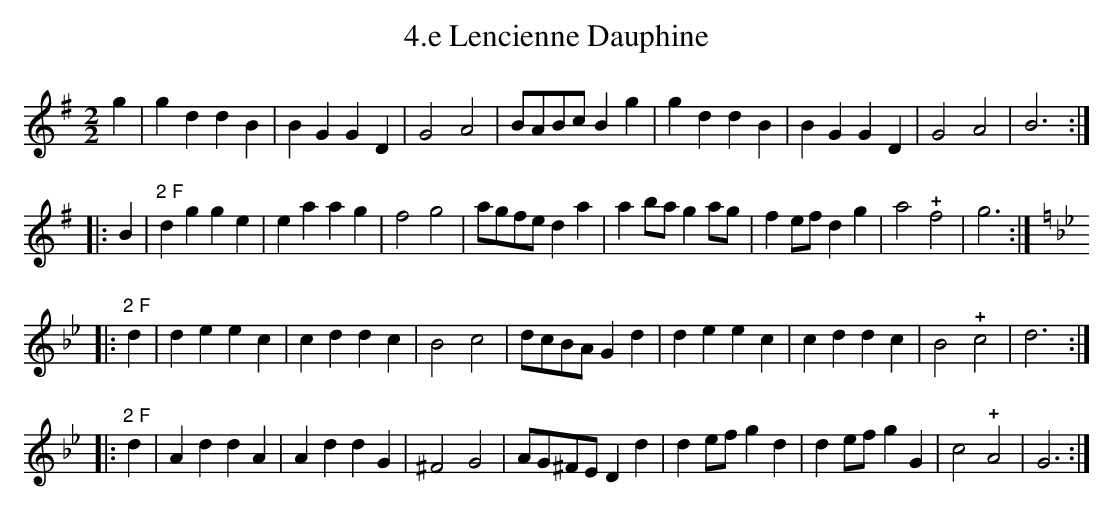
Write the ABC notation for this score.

X:1
T: 4.e Lencienne Dauphine
M: 2/2
L: 1/8
K: G
g2 |\
g2d2 d2B2 | B2G2 G2D2 | G4 A4 | BABc B2g2 |\
g2d2 d2B2 | B2G2 G2D2 | G4 A4 | B6 :|
|: B2 |\
"2 F"d2g2 g2e2 | e2a2 a2g2 | f4 g4 | agfe d2a2 |\
a2ba g2ag | f2ef d2g2 | a4 !+!f4 | g6 :|[K:Gm]
|: "2 F" d2 |\
d2e2 e2c2 | c2d2 d2c2 | B4 c4 | dcBA G2d2 |\
d2e2 e2c2 | c2d2 d2c2 | B4 !+!c4 | d6 :|
|: "2 F"d2 |\
A2d2 d2A2 | A2d2 d2G2 | ^F4 G4 | AG^FE D2d2 |\
d2ef g2d2 | d2ef g2G2 | c4 !+!A4 | G6 :|
